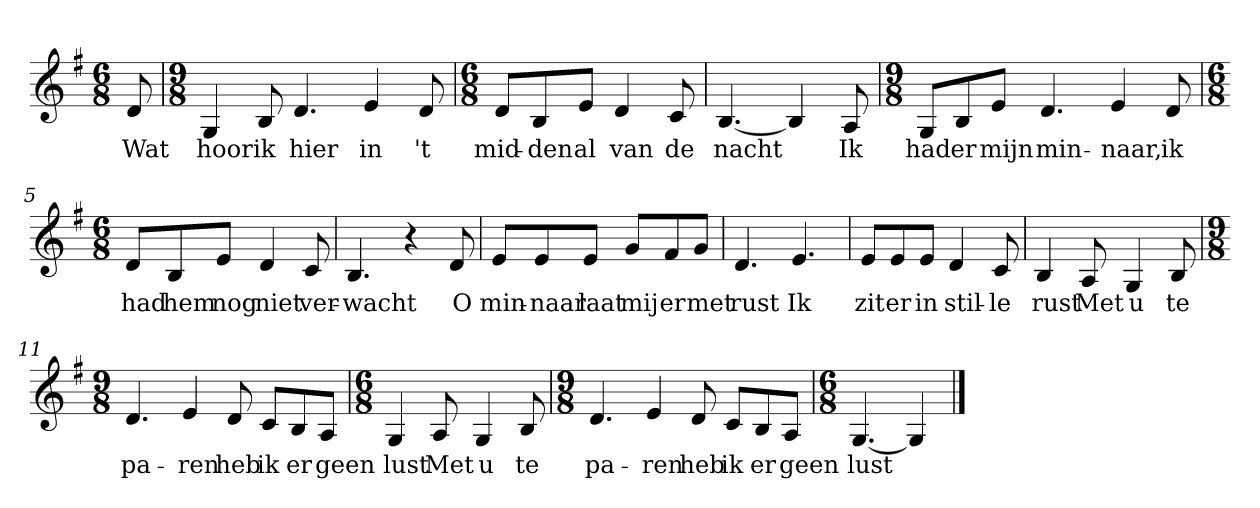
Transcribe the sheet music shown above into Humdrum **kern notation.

**kern	**text
*part1	*part1
*staff1	*staff1
*clefG2	*
*k[f#]	*
*G:	*
*M6/8	*
*MM120	*
=	=
8d	Wat
=1	=1
*M9/8	*
4G	hoor
8B	ik
4.d	hier
4e	in
8d	't
=2	=2
*M6/8	*
8d/L	mid-
8B/	-den
8e/J	al
4d	van
8c	de
=3	=3
[4.B	nacht
4B]	.
8A	Ik
=4	=4
*M9/8	*
8G/L	had
8B/	er
8e/J	mijn
4.d	min-
4e	-naar,
8d	ik
=5	=5
*M6/8	*
8d/L	had
8B/	hem
8e/J	nog
4d	niet
8c	ver-
=6	=6
4.B	-wacht
4r	.
8d	O
=7	=7
8e/L	min-
8e/	-naar
8e/J	laat
8g/L	mij
8f#/	er
8g/J	met
=8	=8
4.d	rust
4.e	Ik
=9	=9
8e/L	zit
8e/	er
8e/J	in
4d	stil-
8c	-le
=10	=10
4B	rust
8A	Met
4G	u
8B	te
=11	=11
*M9/8	*
4.d	pa-
4e	-ren
8d	heb
8c/L	ik
8B/	er
8A/J	geen
=12	=12
*M6/8	*
4G	lust
8A	Met
4G	u
8B	te
=13	=13
*M9/8	*
4.d	pa-
4e	-ren
8d	heb
8c/L	ik
8B/	er
8A/J	geen
=14	=14
*M6/8	*
[4.G	lust
4G]	.
==	==
*-	*-
